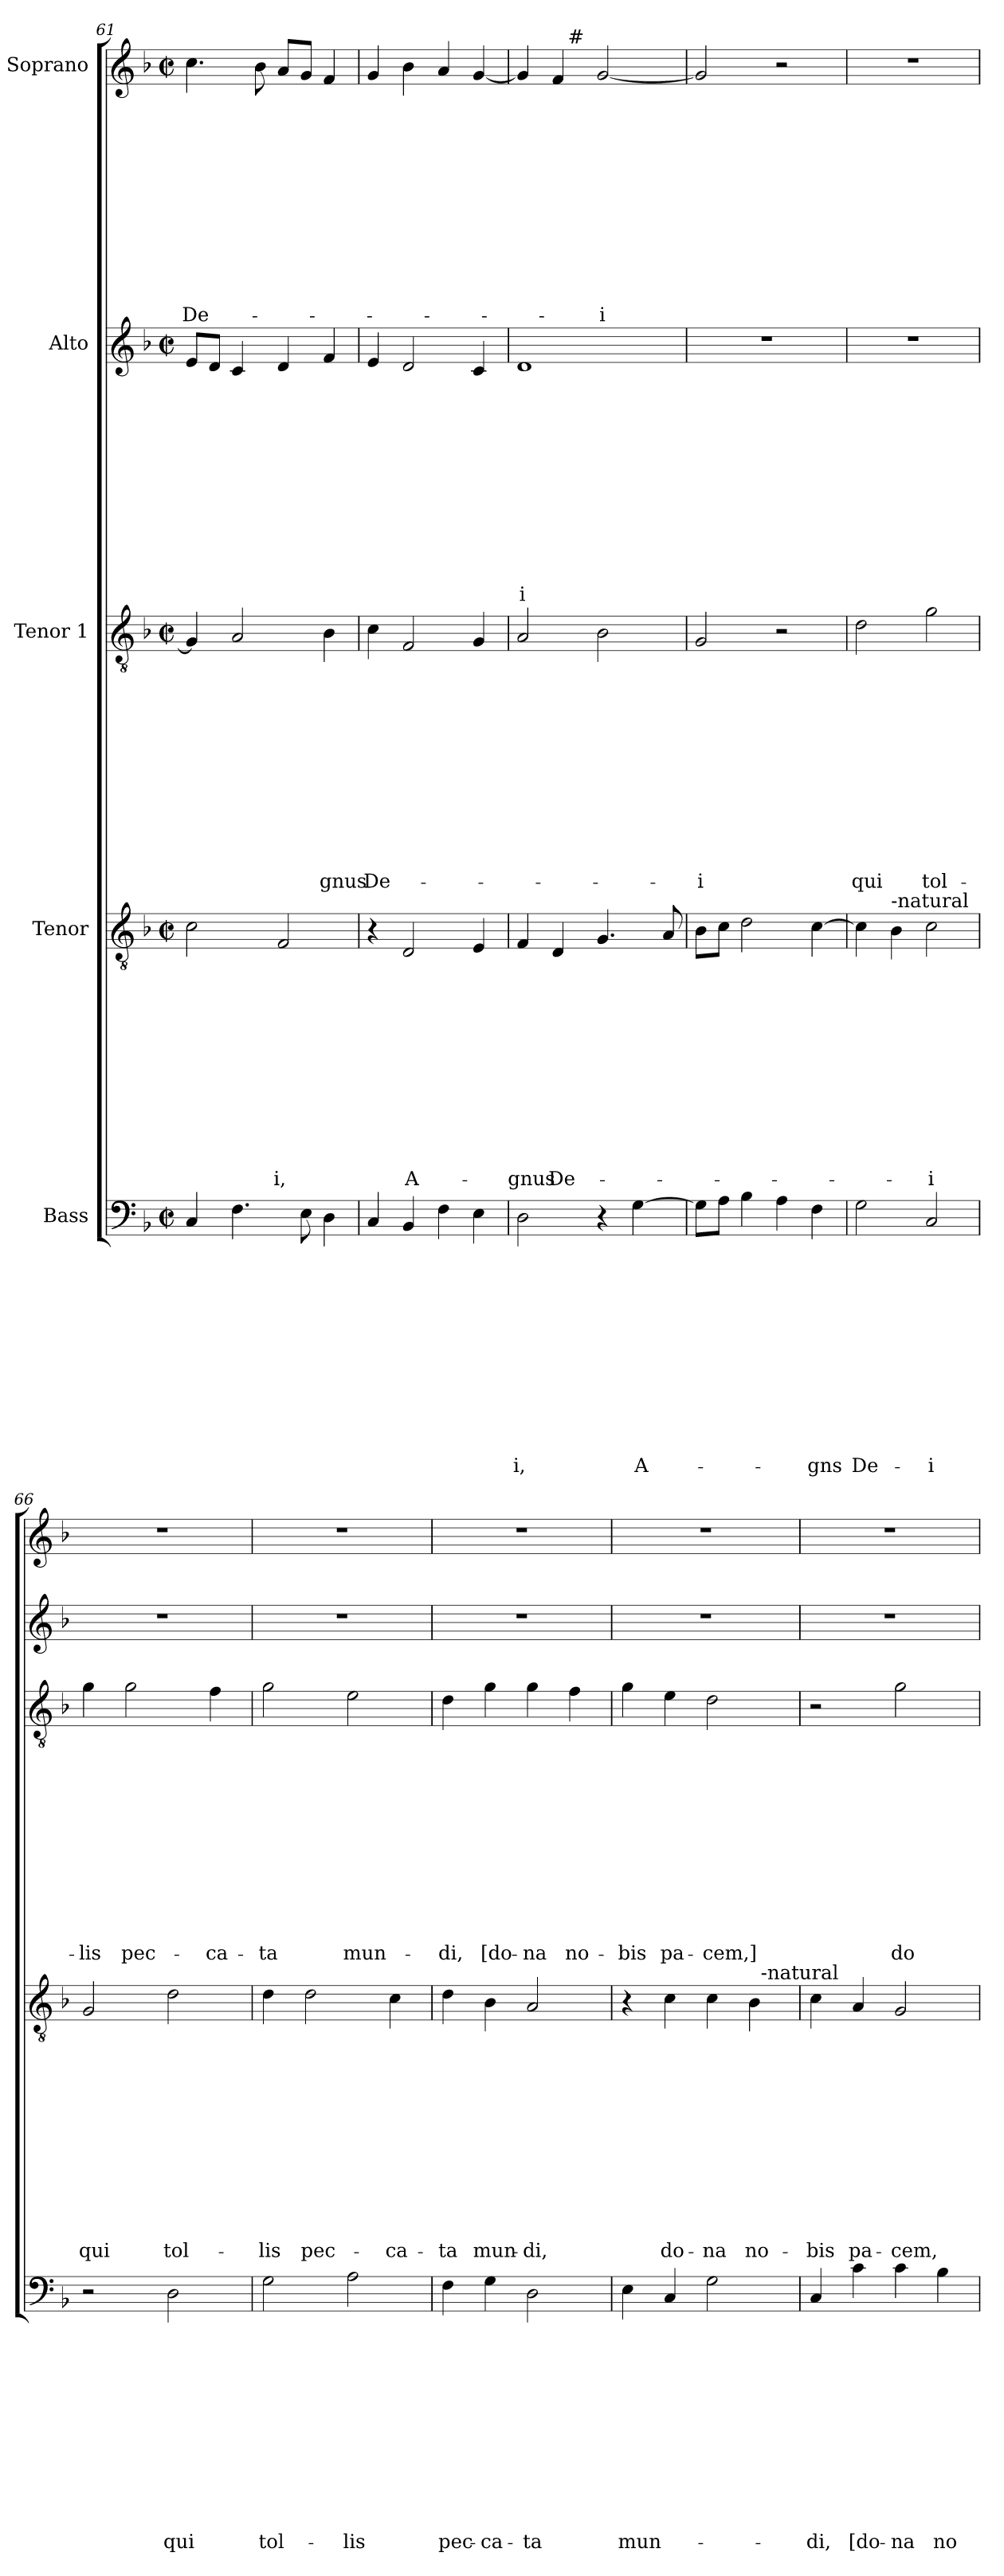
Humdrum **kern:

**kern	**text	**text	**text	**text	**text	**text	**text	**text	**text	**text	**text	**text	**kern	**text	**text	**text	**text	**text	**text	**text	**text	**text	**text	**text	**text	**kern	**text	**text	**text	**text	**text	**text	**text	**text	**text	**text	**text	**text	**kern	**text	**text	**text	**text	**text	**text	**text	**text	**text	**text	**text	**text	**kern	**text	**text	**text	**text	**text	**text	**text	**text	**text	**text	**text	**text
*part5	*part5	*part5	*part5	*part5	*part5	*part5	*part5	*part5	*part5	*part5	*part5	*part5	*part4	*part4	*part4	*part4	*part4	*part4	*part4	*part4	*part4	*part4	*part4	*part4	*part4	*part3	*part3	*part3	*part3	*part3	*part3	*part3	*part3	*part3	*part3	*part3	*part3	*part3	*part2	*part2	*part2	*part2	*part2	*part2	*part2	*part2	*part2	*part2	*part2	*part2	*part2	*part1	*part1	*part1	*part1	*part1	*part1	*part1	*part1	*part1	*part1	*part1	*part1	*part1
*staff5	*staff5	*staff5	*staff5	*staff5	*staff5	*staff5	*staff5	*staff5	*staff5	*staff5	*staff5	*staff5	*staff4	*staff4	*staff4	*staff4	*staff4	*staff4	*staff4	*staff4	*staff4	*staff4	*staff4	*staff4	*staff4	*staff3	*staff3	*staff3	*staff3	*staff3	*staff3	*staff3	*staff3	*staff3	*staff3	*staff3	*staff3	*staff3	*staff2	*staff2	*staff2	*staff2	*staff2	*staff2	*staff2	*staff2	*staff2	*staff2	*staff2	*staff2	*staff2	*staff1	*staff1	*staff1	*staff1	*staff1	*staff1	*staff1	*staff1	*staff1	*staff1	*staff1	*staff1	*staff1
*I"Bass	*	*	*	*	*	*	*	*	*	*	*	*	*I"Tenor	*	*	*	*	*	*	*	*	*	*	*	*	*I"Tenor 1	*	*	*	*	*	*	*	*	*	*	*	*	*I"Alto	*	*	*	*	*	*	*	*	*	*	*	*	*I"Soprano	*	*	*	*	*	*	*	*	*	*	*	*
*clefF4	*	*	*	*	*	*	*	*	*	*	*	*	*clefGv2	*	*	*	*	*	*	*	*	*	*	*	*	*clefGv2	*	*	*	*	*	*	*	*	*	*	*	*	*clefG2	*	*	*	*	*	*	*	*	*	*	*	*	*clefG2	*	*	*	*	*	*	*	*	*	*	*	*
*k[b-]	*	*	*	*	*	*	*	*	*	*	*	*	*k[b-]	*	*	*	*	*	*	*	*	*	*	*	*	*k[b-]	*	*	*	*	*	*	*	*	*	*	*	*	*k[b-]	*	*	*	*	*	*	*	*	*	*	*	*	*k[b-]	*	*	*	*	*	*	*	*	*	*	*	*
*F:	*	*	*	*	*	*	*	*	*	*	*	*	*F:	*	*	*	*	*	*	*	*	*	*	*	*	*F:	*	*	*	*	*	*	*	*	*	*	*	*	*F:	*	*	*	*	*	*	*	*	*	*	*	*	*F:	*	*	*	*	*	*	*	*	*	*	*	*
*M2/2	*	*	*	*	*	*	*	*	*	*	*	*	*M2/2	*	*	*	*	*	*	*	*	*	*	*	*	*M2/2	*	*	*	*	*	*	*	*	*	*	*	*	*M2/2	*	*	*	*	*	*	*	*	*	*	*	*	*M2/2	*	*	*	*	*	*	*	*	*	*	*	*
*met(c|)	*	*	*	*	*	*	*	*	*	*	*	*	*met(c|)	*	*	*	*	*	*	*	*	*	*	*	*	*met(c|)	*	*	*	*	*	*	*	*	*	*	*	*	*met(c|)	*	*	*	*	*	*	*	*	*	*	*	*	*met(c|)	*	*	*	*	*	*	*	*	*	*	*	*
=61	=61	=61	=61	=61	=61	=61	=61	=61	=61	=61	=61	=61	=61	=61	=61	=61	=61	=61	=61	=61	=61	=61	=61	=61	=61	=61	=61	=61	=61	=61	=61	=61	=61	=61	=61	=61	=61	=61	=61	=61	=61	=61	=61	=61	=61	=61	=61	=61	=61	=61	=61	=61	=61	=61	=61	=61	=61	=61	=61	=61	=61	=61	=61	=61
4C/	.	.	.	.	.	.	.	.	.	.	.	.	2c\	.	.	.	.	.	.	.	.	.	.	.	.	4G/]	.	.	.	.	.	.	.	.	.	.	.	.	8e/L	.	.	.	.	.	.	.	.	.	.	.	.	4.cc\	.	.	.	.	.	.	.	.	.	.	.	De-
.	.	.	.	.	.	.	.	.	.	.	.	.	.	.	.	.	.	.	.	.	.	.	.	.	.	.	.	.	.	.	.	.	.	.	.	.	.	.	8d/J	.	.	.	.	.	.	.	.	.	.	.	.	.	.	.	.	.	.	.	.	.	.	.	.	.
4.F\	.	.	.	.	.	.	.	.	.	.	.	.	.	.	.	.	.	.	.	.	.	.	.	.	.	2A/	.	.	.	.	.	.	.	.	.	.	.	.	4c/	.	.	.	.	.	.	.	.	.	.	.	.	.	.	.	.	.	.	.	.	.	.	.	.	.
.	.	.	.	.	.	.	.	.	.	.	.	.	.	.	.	.	.	.	.	.	.	.	.	.	.	.	.	.	.	.	.	.	.	.	.	.	.	.	.	.	.	.	.	.	.	.	.	.	.	.	.	8b-\	.	.	.	.	.	.	.	.	.	.	.	.
.	.	.	.	.	.	.	.	.	.	.	.	.	2F/	.	.	.	.	.	.	.	.	.	.	.	-i,	.	.	.	.	.	.	.	.	.	.	.	.	.	4d/	.	.	.	.	.	.	.	.	.	.	.	.	8a/L	.	.	.	.	.	.	.	.	.	.	.	.
8E\	.	.	.	.	.	.	.	.	.	.	.	.	.	.	.	.	.	.	.	.	.	.	.	.	.	.	.	.	.	.	.	.	.	.	.	.	.	.	.	.	.	.	.	.	.	.	.	.	.	.	.	8g/J	.	.	.	.	.	.	.	.	.	.	.	.
4D\	.	.	.	.	.	.	.	.	.	.	.	.	.	.	.	.	.	.	.	.	.	.	.	.	.	4B-\	.	.	.	.	.	.	.	.	.	.	.	-gnus	4f/	.	.	.	.	.	.	.	.	.	.	.	.	4f/	.	.	.	.	.	.	.	.	.	.	.	.
=62	=62	=62	=62	=62	=62	=62	=62	=62	=62	=62	=62	=62	=62	=62	=62	=62	=62	=62	=62	=62	=62	=62	=62	=62	=62	=62	=62	=62	=62	=62	=62	=62	=62	=62	=62	=62	=62	=62	=62	=62	=62	=62	=62	=62	=62	=62	=62	=62	=62	=62	=62	=62	=62	=62	=62	=62	=62	=62	=62	=62	=62	=62	=62	=62
4C/	.	.	.	.	.	.	.	.	.	.	.	.	4r	.	.	.	.	.	.	.	.	.	.	.	.	4c\	.	.	.	.	.	.	.	.	.	.	.	De-	4e/	.	.	.	.	.	.	.	.	.	.	.	.	4g/	.	.	.	.	.	.	.	.	.	.	.	.
4BB-/	.	.	.	.	.	.	.	.	.	.	.	.	2D/	.	.	.	.	.	.	.	.	.	.	.	A-	2F/	.	.	.	.	.	.	.	.	.	.	.	.	2d/	.	.	.	.	.	.	.	.	.	.	.	.	4b-\	.	.	.	.	.	.	.	.	.	.	.	.
4F\	.	.	.	.	.	.	.	.	.	.	.	.	.	.	.	.	.	.	.	.	.	.	.	.	.	.	.	.	.	.	.	.	.	.	.	.	.	.	.	.	.	.	.	.	.	.	.	.	.	.	.	4a/	.	.	.	.	.	.	.	.	.	.	.	.
4E\	.	.	.	.	.	.	.	.	.	.	.	.	4E/	.	.	.	.	.	.	.	.	.	.	.	.	4G/	.	.	.	.	.	.	.	.	.	.	.	.	4c/	.	.	.	.	.	.	.	.	.	.	.	.	[4g/	.	.	.	.	.	.	.	.	.	.	.	.
!!LO:PB:g=z
=63	=63	=63	=63	=63	=63	=63	=63	=63	=63	=63	=63	=63	=63	=63	=63	=63	=63	=63	=63	=63	=63	=63	=63	=63	=63	=63	=63	=63	=63	=63	=63	=63	=63	=63	=63	=63	=63	=63	=63	=63	=63	=63	=63	=63	=63	=63	=63	=63	=63	=63	=63	=63	=63	=63	=63	=63	=63	=63	=63	=63	=63	=63	=63	=63
*	*	*	*	*	*	*	*	*	*	*	*	*	*	*	*	*	*	*	*	*	*	*	*	*	*	*	*	*	*	*	*	*	*	*	*	*	*	*	*	*	*	*	*	*	*	*	*	*	*	*	*	*^	*	*	*	*	*	*	*	*	*	*	*	*
2D\	.	.	.	.	.	.	.	.	.	.	.	-i,	4F/	.	.	.	.	.	.	.	.	.	.	.	-gnus	2A/	.	.	.	.	.	.	.	.	.	.	.	.	1d	.	.	.	.	.	.	.	.	.	.	.	-i	4g/]	4ryy	.	.	.	.	.	.	.	.	.	.	.	.
.	.	.	.	.	.	.	.	.	.	.	.	.	4D/	.	.	.	.	.	.	.	.	.	.	.	De-	.	.	.	.	.	.	.	.	.	.	.	.	.	.	.	.	.	.	.	.	.	.	.	.	.	.	4f/	16ryy	.	.	.	.	.	.	.	.	.	.	.	.
!	!	!	!	!	!	!	!	!	!	!	!	!	!	!	!	!	!	!	!	!	!	!	!	!	!	!	!	!	!	!	!	!	!	!	!	!	!	!	!	!	!	!	!	!	!	!	!	!	!	!	!	!	!LO:TX:a:t=#	!	!	!	!	!	!	!	!	!	!	!	!
.	.	.	.	.	.	.	.	.	.	.	.	.	.	.	.	.	.	.	.	.	.	.	.	.	.	.	.	.	.	.	.	.	.	.	.	.	.	.	.	.	.	.	.	.	.	.	.	.	.	.	.	.	2ryy	.	.	.	.	.	.	.	.	.	.	.	.
4r	.	.	.	.	.	.	.	.	.	.	.	.	4.G/	.	.	.	.	.	.	.	.	.	.	.	.	2B-\	.	.	.	.	.	.	.	.	.	.	.	.	.	.	.	.	.	.	.	.	.	.	.	.	.	[2g/	.	.	.	.	.	.	.	.	.	.	.	.	-i
[4G\	.	.	.	.	.	.	.	.	.	.	.	A-	.	.	.	.	.	.	.	.	.	.	.	.	.	.	.	.	.	.	.	.	.	.	.	.	.	.	.	.	.	.	.	.	.	.	.	.	.	.	.	.	.	.	.	.	.	.	.	.	.	.	.	.	.
.	.	.	.	.	.	.	.	.	.	.	.	.	.	.	.	.	.	.	.	.	.	.	.	.	.	.	.	.	.	.	.	.	.	.	.	.	.	.	.	.	.	.	.	.	.	.	.	.	.	.	.	.	8.ryy	.	.	.	.	.	.	.	.	.	.	.	.
.	.	.	.	.	.	.	.	.	.	.	.	.	8A/	.	.	.	.	.	.	.	.	.	.	.	.	.	.	.	.	.	.	.	.	.	.	.	.	.	.	.	.	.	.	.	.	.	.	.	.	.	.	.	.	.	.	.	.	.	.	.	.	.	.	.	.
*	*	*	*	*	*	*	*	*	*	*	*	*	*	*	*	*	*	*	*	*	*	*	*	*	*	*	*	*	*	*	*	*	*	*	*	*	*	*	*	*	*	*	*	*	*	*	*	*	*	*	*	*v	*v	*	*	*	*	*	*	*	*	*	*	*	*
=64	=64	=64	=64	=64	=64	=64	=64	=64	=64	=64	=64	=64	=64	=64	=64	=64	=64	=64	=64	=64	=64	=64	=64	=64	=64	=64	=64	=64	=64	=64	=64	=64	=64	=64	=64	=64	=64	=64	=64	=64	=64	=64	=64	=64	=64	=64	=64	=64	=64	=64	=64	=64	=64	=64	=64	=64	=64	=64	=64	=64	=64	=64	=64	=64
8G\L]	.	.	.	.	.	.	.	.	.	.	.	.	8B-\L	.	.	.	.	.	.	.	.	.	.	.	.	2G/	.	.	.	.	.	.	.	.	.	.	.	-i	1r	.	.	.	.	.	.	.	.	.	.	.	.	2g/]	.	.	.	.	.	.	.	.	.	.	.	.
8A\J	.	.	.	.	.	.	.	.	.	.	.	.	8c\J	.	.	.	.	.	.	.	.	.	.	.	.	.	.	.	.	.	.	.	.	.	.	.	.	.	.	.	.	.	.	.	.	.	.	.	.	.	.	.	.	.	.	.	.	.	.	.	.	.	.	.
4B-\	.	.	.	.	.	.	.	.	.	.	.	.	2d\	.	.	.	.	.	.	.	.	.	.	.	.	.	.	.	.	.	.	.	.	.	.	.	.	.	.	.	.	.	.	.	.	.	.	.	.	.	.	.	.	.	.	.	.	.	.	.	.	.	.	.
4A\	.	.	.	.	.	.	.	.	.	.	.	.	.	.	.	.	.	.	.	.	.	.	.	.	.	2r	.	.	.	.	.	.	.	.	.	.	.	.	.	.	.	.	.	.	.	.	.	.	.	.	.	2r	.	.	.	.	.	.	.	.	.	.	.	.
4F\	.	.	.	.	.	.	.	.	.	.	.	-gns	[4c\	.	.	.	.	.	.	.	.	.	.	.	.	.	.	.	.	.	.	.	.	.	.	.	.	.	.	.	.	.	.	.	.	.	.	.	.	.	.	.	.	.	.	.	.	.	.	.	.	.	.	.
=65	=65	=65	=65	=65	=65	=65	=65	=65	=65	=65	=65	=65	=65	=65	=65	=65	=65	=65	=65	=65	=65	=65	=65	=65	=65	=65	=65	=65	=65	=65	=65	=65	=65	=65	=65	=65	=65	=65	=65	=65	=65	=65	=65	=65	=65	=65	=65	=65	=65	=65	=65	=65	=65	=65	=65	=65	=65	=65	=65	=65	=65	=65	=65	=65
2G\	.	.	.	.	.	.	.	.	.	.	.	De-	4c\]	.	.	.	.	.	.	.	.	.	.	.	.	2d\	.	.	.	.	.	.	.	.	.	.	.	qui	1r	.	.	.	.	.	.	.	.	.	.	.	.	1r	.	.	.	.	.	.	.	.	.	.	.	.
!	!	!	!	!	!	!	!	!	!	!	!	!	!LO:TX:a:t=-natural	!	!	!	!	!	!	!	!	!	!	!	!	!	!	!	!	!	!	!	!	!	!	!	!	!	!	!	!	!	!	!	!	!	!	!	!	!	!	!	!	!	!	!	!	!	!	!	!	!	!	!
.	.	.	.	.	.	.	.	.	.	.	.	.	4B-\	.	.	.	.	.	.	.	.	.	.	.	.	.	.	.	.	.	.	.	.	.	.	.	.	.	.	.	.	.	.	.	.	.	.	.	.	.	.	.	.	.	.	.	.	.	.	.	.	.	.	.
2C/	.	.	.	.	.	.	.	.	.	.	.	-i	2c\	.	.	.	.	.	.	.	.	.	.	.	-i	2g\	.	.	.	.	.	.	.	.	.	.	.	tol-	.	.	.	.	.	.	.	.	.	.	.	.	.	.	.	.	.	.	.	.	.	.	.	.	.	.
=66	=66	=66	=66	=66	=66	=66	=66	=66	=66	=66	=66	=66	=66	=66	=66	=66	=66	=66	=66	=66	=66	=66	=66	=66	=66	=66	=66	=66	=66	=66	=66	=66	=66	=66	=66	=66	=66	=66	=66	=66	=66	=66	=66	=66	=66	=66	=66	=66	=66	=66	=66	=66	=66	=66	=66	=66	=66	=66	=66	=66	=66	=66	=66	=66
2r	.	.	.	.	.	.	.	.	.	.	.	.	2G/	.	.	.	.	.	.	.	.	.	.	.	qui	4g\	.	.	.	.	.	.	.	.	.	.	.	-lis	1r	.	.	.	.	.	.	.	.	.	.	.	.	1r	.	.	.	.	.	.	.	.	.	.	.	.
.	.	.	.	.	.	.	.	.	.	.	.	.	.	.	.	.	.	.	.	.	.	.	.	.	.	2g\	.	.	.	.	.	.	.	.	.	.	.	pec-	.	.	.	.	.	.	.	.	.	.	.	.	.	.	.	.	.	.	.	.	.	.	.	.	.	.
2D\	.	.	.	.	.	.	.	.	.	.	.	qui	2d\	.	.	.	.	.	.	.	.	.	.	.	tol-	.	.	.	.	.	.	.	.	.	.	.	.	.	.	.	.	.	.	.	.	.	.	.	.	.	.	.	.	.	.	.	.	.	.	.	.	.	.	.
.	.	.	.	.	.	.	.	.	.	.	.	.	.	.	.	.	.	.	.	.	.	.	.	.	.	4f\	.	.	.	.	.	.	.	.	.	.	.	-ca-	.	.	.	.	.	.	.	.	.	.	.	.	.	.	.	.	.	.	.	.	.	.	.	.	.	.
=67	=67	=67	=67	=67	=67	=67	=67	=67	=67	=67	=67	=67	=67	=67	=67	=67	=67	=67	=67	=67	=67	=67	=67	=67	=67	=67	=67	=67	=67	=67	=67	=67	=67	=67	=67	=67	=67	=67	=67	=67	=67	=67	=67	=67	=67	=67	=67	=67	=67	=67	=67	=67	=67	=67	=67	=67	=67	=67	=67	=67	=67	=67	=67	=67
2G\	.	.	.	.	.	.	.	.	.	.	.	tol-	4d\	.	.	.	.	.	.	.	.	.	.	.	-lis	2g\	.	.	.	.	.	.	.	.	.	.	.	-ta	1r	.	.	.	.	.	.	.	.	.	.	.	.	1r	.	.	.	.	.	.	.	.	.	.	.	.
.	.	.	.	.	.	.	.	.	.	.	.	.	2d\	.	.	.	.	.	.	.	.	.	.	.	pec-	.	.	.	.	.	.	.	.	.	.	.	.	.	.	.	.	.	.	.	.	.	.	.	.	.	.	.	.	.	.	.	.	.	.	.	.	.	.	.
2A\	.	.	.	.	.	.	.	.	.	.	.	-lis	.	.	.	.	.	.	.	.	.	.	.	.	.	2e\	.	.	.	.	.	.	.	.	.	.	.	mun-	.	.	.	.	.	.	.	.	.	.	.	.	.	.	.	.	.	.	.	.	.	.	.	.	.	.
.	.	.	.	.	.	.	.	.	.	.	.	.	4c\	.	.	.	.	.	.	.	.	.	.	.	-ca-	.	.	.	.	.	.	.	.	.	.	.	.	.	.	.	.	.	.	.	.	.	.	.	.	.	.	.	.	.	.	.	.	.	.	.	.	.	.	.
=68	=68	=68	=68	=68	=68	=68	=68	=68	=68	=68	=68	=68	=68	=68	=68	=68	=68	=68	=68	=68	=68	=68	=68	=68	=68	=68	=68	=68	=68	=68	=68	=68	=68	=68	=68	=68	=68	=68	=68	=68	=68	=68	=68	=68	=68	=68	=68	=68	=68	=68	=68	=68	=68	=68	=68	=68	=68	=68	=68	=68	=68	=68	=68	=68
4F\	.	.	.	.	.	.	.	.	.	.	.	pec-	4d\	.	.	.	.	.	.	.	.	.	.	.	-ta	4d\	.	.	.	.	.	.	.	.	.	.	.	-di,	1r	.	.	.	.	.	.	.	.	.	.	.	.	1r	.	.	.	.	.	.	.	.	.	.	.	.
4G\	.	.	.	.	.	.	.	.	.	.	.	-ca-	4B-\	.	.	.	.	.	.	.	.	.	.	.	mun-	4g\	.	.	.	.	.	.	.	.	.	.	.	[do-	.	.	.	.	.	.	.	.	.	.	.	.	.	.	.	.	.	.	.	.	.	.	.	.	.	.
2D\	.	.	.	.	.	.	.	.	.	.	.	-ta	2A/	.	.	.	.	.	.	.	.	.	.	.	-di,	4g\	.	.	.	.	.	.	.	.	.	.	.	-na	.	.	.	.	.	.	.	.	.	.	.	.	.	.	.	.	.	.	.	.	.	.	.	.	.	.
.	.	.	.	.	.	.	.	.	.	.	.	.	.	.	.	.	.	.	.	.	.	.	.	.	.	4f\	.	.	.	.	.	.	.	.	.	.	.	no-	.	.	.	.	.	.	.	.	.	.	.	.	.	.	.	.	.	.	.	.	.	.	.	.	.	.
!!LO:PB:g=z
=69	=69	=69	=69	=69	=69	=69	=69	=69	=69	=69	=69	=69	=69	=69	=69	=69	=69	=69	=69	=69	=69	=69	=69	=69	=69	=69	=69	=69	=69	=69	=69	=69	=69	=69	=69	=69	=69	=69	=69	=69	=69	=69	=69	=69	=69	=69	=69	=69	=69	=69	=69	=69	=69	=69	=69	=69	=69	=69	=69	=69	=69	=69	=69	=69
*	*	*	*	*	*	*	*	*	*	*	*	*	*^	*	*	*	*	*	*	*	*	*	*	*	*	*	*	*	*	*	*	*	*	*	*	*	*	*	*	*	*	*	*	*	*	*	*	*	*	*	*	*	*	*	*	*	*	*	*	*	*	*	*	*
4E\	.	.	.	.	.	.	.	.	.	.	.	mun-	4r	2ryy	.	.	.	.	.	.	.	.	.	.	.	.	4g\	.	.	.	.	.	.	.	.	.	.	.	-bis	1r	.	.	.	.	.	.	.	.	.	.	.	.	1r	.	.	.	.	.	.	.	.	.	.	.	.
4C/	.	.	.	.	.	.	.	.	.	.	.	.	4c\	.	.	.	.	.	.	.	.	.	.	.	.	do-	4e\	.	.	.	.	.	.	.	.	.	.	.	pa-	.	.	.	.	.	.	.	.	.	.	.	.	.	.	.	.	.	.	.	.	.	.	.	.	.	.
2G\	.	.	.	.	.	.	.	.	.	.	.	.	4c\	4ryy	.	.	.	.	.	.	.	.	.	.	.	-na	2d\	.	.	.	.	.	.	.	.	.	.	.	-cem,]	.	.	.	.	.	.	.	.	.	.	.	.	.	.	.	.	.	.	.	.	.	.	.	.	.	.
.	.	.	.	.	.	.	.	.	.	.	.	.	4B-\	32ryy	.	.	.	.	.	.	.	.	.	.	.	no-	.	.	.	.	.	.	.	.	.	.	.	.	.	.	.	.	.	.	.	.	.	.	.	.	.	.	.	.	.	.	.	.	.	.	.	.	.	.	.
!	!	!	!	!	!	!	!	!	!	!	!	!	!	!LO:TX:a:t=-natural	!	!	!	!	!	!	!	!	!	!	!	!	!	!	!	!	!	!	!	!	!	!	!	!	!	!	!	!	!	!	!	!	!	!	!	!	!	!	!	!	!	!	!	!	!	!	!	!	!	!	!
.	.	.	.	.	.	.	.	.	.	.	.	.	.	8..ryy	.	.	.	.	.	.	.	.	.	.	.	.	.	.	.	.	.	.	.	.	.	.	.	.	.	.	.	.	.	.	.	.	.	.	.	.	.	.	.	.	.	.	.	.	.	.	.	.	.	.	.
*	*	*	*	*	*	*	*	*	*	*	*	*	*v	*v	*	*	*	*	*	*	*	*	*	*	*	*	*	*	*	*	*	*	*	*	*	*	*	*	*	*	*	*	*	*	*	*	*	*	*	*	*	*	*	*	*	*	*	*	*	*	*	*	*	*	*
=70	=70	=70	=70	=70	=70	=70	=70	=70	=70	=70	=70	=70	=70	=70	=70	=70	=70	=70	=70	=70	=70	=70	=70	=70	=70	=70	=70	=70	=70	=70	=70	=70	=70	=70	=70	=70	=70	=70	=70	=70	=70	=70	=70	=70	=70	=70	=70	=70	=70	=70	=70	=70	=70	=70	=70	=70	=70	=70	=70	=70	=70	=70	=70	=70
4C/	.	.	.	.	.	.	.	.	.	.	.	-di,	4c\	.	.	.	.	.	.	.	.	.	.	.	-bis	2r	.	.	.	.	.	.	.	.	.	.	.	.	1r	.	.	.	.	.	.	.	.	.	.	.	.	1r	.	.	.	.	.	.	.	.	.	.	.	.
4c\	.	.	.	.	.	.	.	.	.	.	.	[do-	4A/	.	.	.	.	.	.	.	.	.	.	.	pa-	.	.	.	.	.	.	.	.	.	.	.	.	.	.	.	.	.	.	.	.	.	.	.	.	.	.	.	.	.	.	.	.	.	.	.	.	.	.	.
4c\	.	.	.	.	.	.	.	.	.	.	.	-na	2G/	.	.	.	.	.	.	.	.	.	.	.	-cem,	2g\	.	.	.	.	.	.	.	.	.	.	.	do-	.	.	.	.	.	.	.	.	.	.	.	.	.	.	.	.	.	.	.	.	.	.	.	.	.	.
4B-\	.	.	.	.	.	.	.	.	.	.	.	no-	.	.	.	.	.	.	.	.	.	.	.	.	.	.	.	.	.	.	.	.	.	.	.	.	.	.	.	.	.	.	.	.	.	.	.	.	.	.	.	.	.	.	.	.	.	.	.	.	.	.	.	.
=	=	=	=	=	=	=	=	=	=	=	=	=	=	=	=	=	=	=	=	=	=	=	=	=	=	=	=	=	=	=	=	=	=	=	=	=	=	=	=	=	=	=	=	=	=	=	=	=	=	=	=	=	=	=	=	=	=	=	=	=	=	=	=	=
*-	*-	*-	*-	*-	*-	*-	*-	*-	*-	*-	*-	*-	*-	*-	*-	*-	*-	*-	*-	*-	*-	*-	*-	*-	*-	*-	*-	*-	*-	*-	*-	*-	*-	*-	*-	*-	*-	*-	*-	*-	*-	*-	*-	*-	*-	*-	*-	*-	*-	*-	*-	*-	*-	*-	*-	*-	*-	*-	*-	*-	*-	*-	*-	*-
